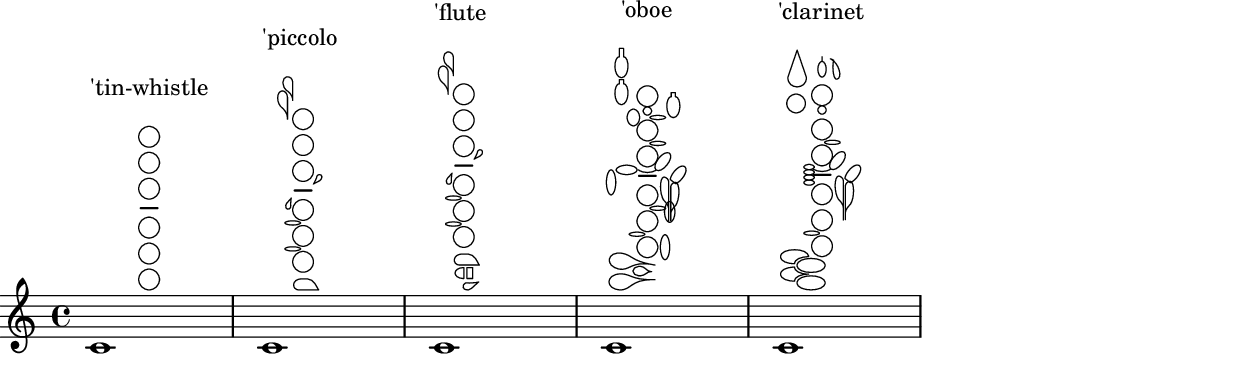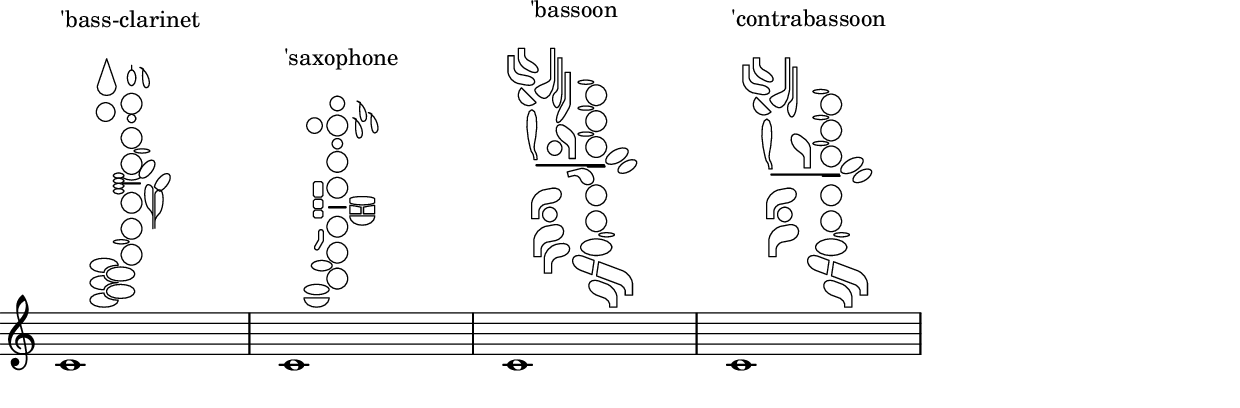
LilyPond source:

%% Generated by lilypond-book
%% Options: [exampleindent=10.16\mm,indent=0\mm,line-width=160\mm,paper-height=845.047\pt,paper-width=597.508\pt,papersize='(cons (* 597.508 pt) (* 845.047 pt))]
\include "lilypond-book-preamble.ly"


% ****************************************************************
% Start cut-&-pastable-section
% ****************************************************************

#(ly:set-option 'eps-box-padding 3.000000)



\paper {
  #(set-paper-size '(cons (* 597.508 pt) (* 845.047 pt)))
  indent = 0\mm
  line-width = 160\mm
  % offset the left padding, also add 1mm as lilypond creates cropped
  % images with a little space on the right
  line-width = #(- line-width (* mm  3.000000) (* mm 1))
}

\layout {
  
}




% ****************************************************************
% ly snippet:
% ****************************************************************
\sourcefilename "snippets/woodwind-diagrams-listing.ly"
\sourcefileline 0
%% DO NOT EDIT this file manually; it was automatically
%% generated from the LilyPond Snippet Repository
%% (http://lsr.di.unimi.it).
%%
%% Make any changes in the LSR itself, or in
%% `Documentation/snippets/new/`, then run
%% `scripts/auxiliar/makelsr.pl`.
%%
%% This file is in the public domain.

\version "2.24.0"

\header {
%% Translation of GIT committish: a8a85e19654e46d725563e6deba44083ef137a2c
  texidocja = "
以下は、LilyPond で現在定義されている全ての木管楽器のダイアグラムです。
"
  doctitleja = "木管楽器のダイアグラムのリスト"

%% Translation of GIT committish: 2f3474d9af596d677ed5b7ce720ae4d0954a6b51
  texidocit = "
L'esempio seguente mostra tutti i diagrammi per i legni attualmente definiti
in LilyPond.

"
  doctitleit = "Elenco dei diagrammi per i legni"

%% Translation of GIT committish: 41a008e75e2fe29536406cdf0d71c32a4606f2b8
  texidocfr = "
Voici les différents instruments à vent de la section des bois pour
lesquels LilyPond peut, à ce jour, afficher des doigtés.
"

  doctitlefr = "Liste des diagrammes de doigtés pour bois"

%% Translation of GIT committish: b35da384a3367d8ee49a28f697c0ae8fb88b2e1e
  texidoces = "
El fragmento de música que aparece a continuación presenta todos los
diagramas de viento madera que se encuentran definidos en LilyPond por
el momento.

"
  doctitlees = "Listado de los diagramas para viento madera"

%%%    Translation of GIT committish: ab9e3136d78bfaf15cc6d77ed1975d252c3fe506


  texidocde="
Folgende Noten zeige alle Holzbläserdiagramme, die für LilyPond
definiert sind.

"
  doctitlede = "Liste der Holzbläserdiagramme"


%% Translation of GIT committish: 8ffecf6be17c6ec2ff87cf31873121a8cce29b09
  texidocca = "
El fragment de música que apareix a continuació presenta tots els
diagrames de vent fusta que es troben definits al LilyPond de
moment.

"
  doctitleca = "Llistat dels diagrames per a vent fusta"

  lsrtags = "specific-notation, winds"

  texidoc = "
The following music shows all of the woodwind diagrams currently
defined in LilyPond.
"

  doctitle = "Woodwind diagrams listing"
} % begin verbatim


\layout {
  indent = 0
}

\relative c' {
  \textLengthOn
  c1^
  \markup {
    \center-column {
      'tin-whistle
      " "
       \woodwind-diagram
                  #'tin-whistle
                  #'()
    }
  }

  c1^
  \markup {
    \center-column {
      'piccolo
      " "
       \woodwind-diagram
                  #'piccolo
                  #'()
    }
  }

  c1^
  \markup {
    \center-column {
       'flute
       " "
       \woodwind-diagram
          #'flute
          #'()
    }
  }
  c1^\markup {
    \center-column {
      'oboe
      " "
      \woodwind-diagram
        #'oboe
        #'()
    }
  }

  c1^\markup {
    \center-column {
      'clarinet
      " "
      \woodwind-diagram
        #'clarinet
        #'()
    }
  }

  c1^\markup {
    \center-column {
      'bass-clarinet
      " "
      \woodwind-diagram
        #'bass-clarinet
        #'()
    }
  }

  c1^\markup {
    \center-column {
      'saxophone
      " "
      \woodwind-diagram
        #'saxophone
        #'()
    }
  }

  c1^\markup {
    \center-column {
      'bassoon
      " "
      \woodwind-diagram
        #'bassoon
        #'()
    }
  }

  c1^\markup {
    \center-column {
      'contrabassoon
      " "
      \woodwind-diagram
        #'contrabassoon
        #'()
    }
  }
}



% ****************************************************************
% end ly snippet
% ****************************************************************
